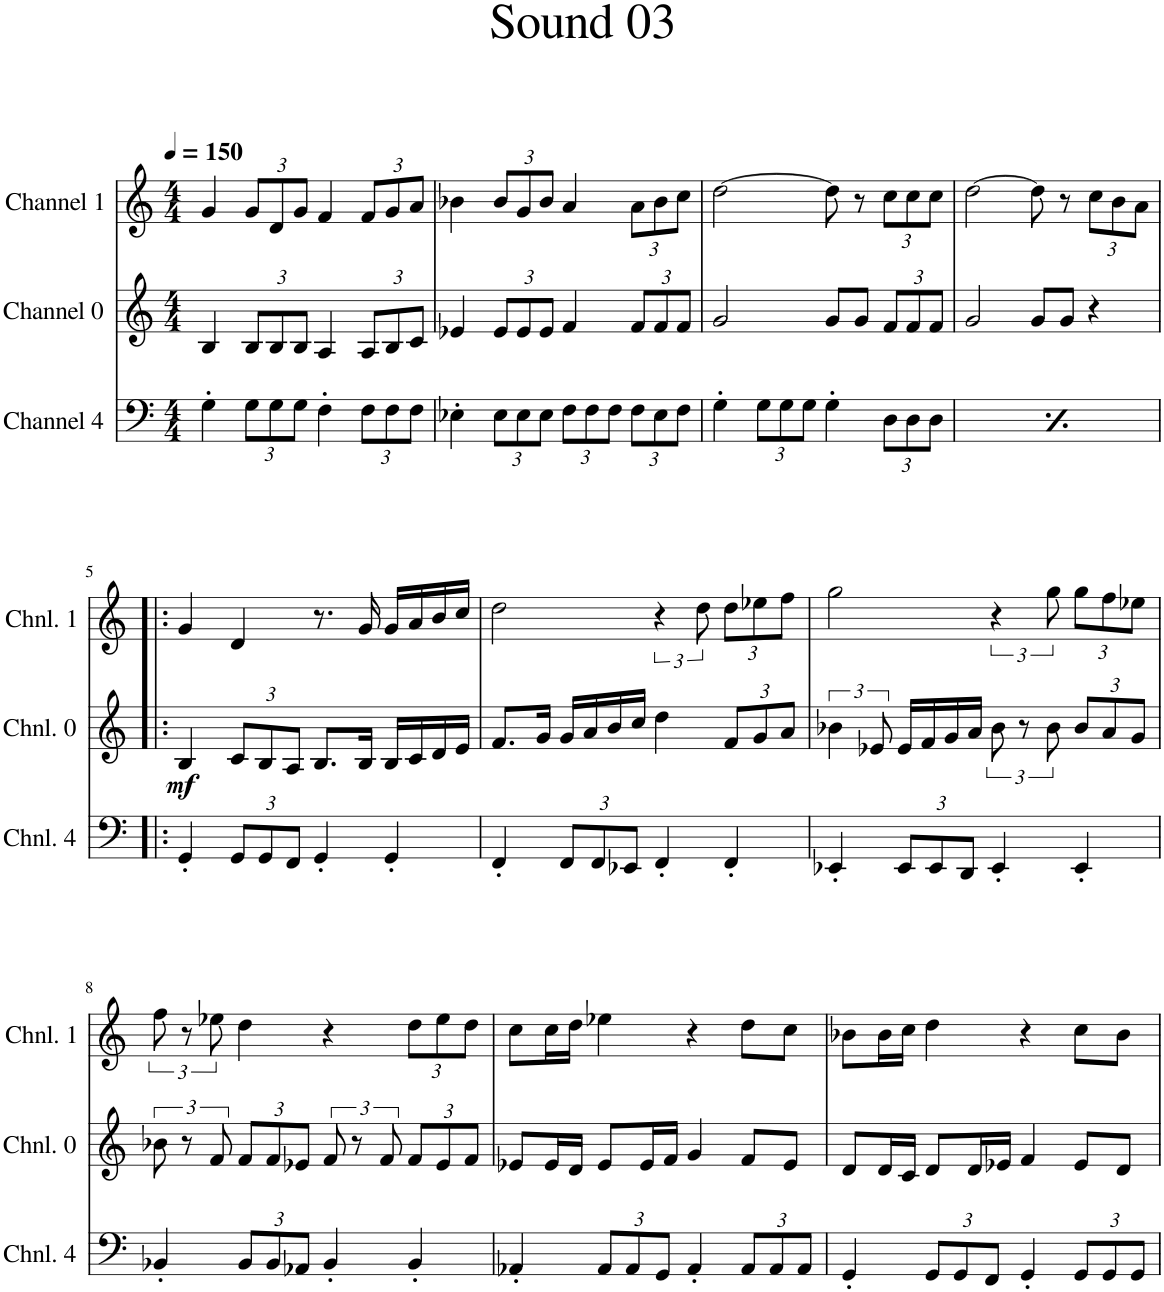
**kern	**kern	**dynam	**kern
*part3	*part2	*part2	*part1
*staff3	*staff2	*staff2	*staff1
*I"Channel 4	*I"Channel 0	*	*I"Channel 1
*I'Chnl. 4	*I'Chnl. 0	*	*I'Chnl. 1
*clefF4	*clefG2	*	*clefG2
*k[]	*k[]	*	*k[]
*M4/4	*M4/4	*	*M4/4
*MM150	*MM150	*	*MM150
=1	=1	=1	=1
4G'\	4B/	.	4g/
*Xbrackettup	*Xbrackettup	*	*Xbrackettup
12G\L	12B/L	.	12g/L
12G\	12B/	.	12d/
12G\J	12B/J	.	12g/J
4F'\	4A/	.	4f/
12F\L	12A/L	.	12f/L
12F\	12B/	.	12g/
12F\J	12c/J	.	12a/J
=2	=2	=2	=2
4E-X'\	4e-X/	.	4b-X\
12E-\L	12e-/L	.	12b-/L
12E-\	12e-/	.	12g/
12E-\J	12e-/J	.	12b-/J
12F\L	4f/	.	4a/
12F\	.	.	.
12F\J	.	.	.
12F\L	12f/L	.	12a\L
12E-\	12f/	.	12b-\
12F\J	12f/J	.	12cc\J
=3	=3	=3	=3
4G'\	2g/	.	[2dd\
12G\L	.	.	.
12G\	.	.	.
12G\J	.	.	.
4G'\	8g/L	.	8dd\]
.	8g/J	.	8r
12D\L	12f/L	.	12cc\L
12D\	12f/	.	12cc\
12D\J	12f/J	.	12cc\J
=4	=4	=4	=4
4G'\	2g/	.	[2dd\
12G\L	.	.	.
12G\	.	.	.
12G\J	.	.	.
4G'\	8g/L	.	8dd\]
.	8g/J	.	8r
12D\L	4r	.	12cc\L
12D\	.	.	12b\
12D\J	.	.	12a\J
!!LO:LB:g=z
=5!|:	=5!|:	=5!|:	=5!|:
!	!	!LO:DY:b	!
4GG'/	4B/	mf	4g/
12GG/L	12c/L	.	4d/
12GG/	12B/	.	.
12FF/J	12A/J	.	.
4GG'/	8.B/L	.	8.r
.	16B/Jk	.	16g/
4GG'/	16B/LL	.	16g/LL
.	16c/	.	16a/
.	16d/	.	16b/
.	16e/JJ	.	16cc/JJ
=6	=6	=6	=6
4FF'/	8.f/L	.	2dd\
.	16g/Jk	.	.
12FF/L	16g/LL	.	.
.	16a/	.	.
12FF/	.	.	.
.	16b/	.	.
12EE-X/J	.	.	.
.	16cc/JJ	.	.
*	*	*	*brackettup
4FF'/	4dd\	.	6r
.	.	.	12dd\
*	*	*	*Xbrackettup
4FF'/	12f/L	.	12dd\L
.	12g/	.	12ee-X\
.	12a/J	.	12ff\J
=7	=7	=7	=7
*	*brackettup	*	*
4EE-X'/	6b-X\	.	2gg\
.	12e-X/	.	.
12EE-/L	16e-/LL	.	.
.	16f/	.	.
12EE-/	.	.	.
.	16g/	.	.
12DD/J	.	.	.
.	16a/JJ	.	.
*	*	*	*brackettup
4EE-'/	12b-\	.	6r
.	12r	.	.
.	12b-\	.	12gg\
*	*Xbrackettup	*	*Xbrackettup
4EE-'/	12b-/L	.	12gg\L
.	12a/	.	12ff\
.	12g/J	.	12ee-X\J
!!LO:LB:g=z
=8	=8	=8	=8
*	*brackettup	*	*brackettup
4BB-X'/	12b-X\	.	12ff\
.	12r	.	12r
.	12f/	.	12ee-X\
*	*Xbrackettup	*	*
12BB-/L	12f/L	.	4dd\
12BB-/	12f/	.	.
12AA-X/J	12e-X/J	.	.
*	*brackettup	*	*
4BB-'/	12f/	.	4r
.	12r	.	.
.	12f/	.	.
*	*Xbrackettup	*	*Xbrackettup
4BB-'/	12f/L	.	12dd\L
.	12e-/	.	12ee-\
.	12f/J	.	12dd\J
=9	=9	=9	=9
4AA-X'/	8e-X/L	.	8cc\L
.	16e-/L	.	16cc\L
.	16d/JJ	.	16dd\JJ
12AA-/L	8e-/L	.	4ee-X\
12AA-/	.	.	.
.	16e-/L	.	.
12GG/J	.	.	.
.	16f/JJ	.	.
4AA-'/	4g/	.	4r
12AA-/L	8f/L	.	8dd\L
12AA-/	.	.	.
.	8e-/J	.	8cc\J
12AA-/J	.	.	.
=10	=10	=10	=10
4GG'/	8d/L	.	8b-X\L
.	16d/L	.	16b-\L
.	16c/JJ	.	16cc\JJ
12GG/L	8d/L	.	4dd\
12GG/	.	.	.
.	16d/L	.	.
12FF/J	.	.	.
.	16e-X/JJ	.	.
4GG'/	4f/	.	4r
12GG/L	8e-/L	.	8cc\L
12GG/	.	.	.
.	8d/J	.	8b-\J
12GG/J	.	.	.
=	=	=	=
*-	*-	*-	*-
